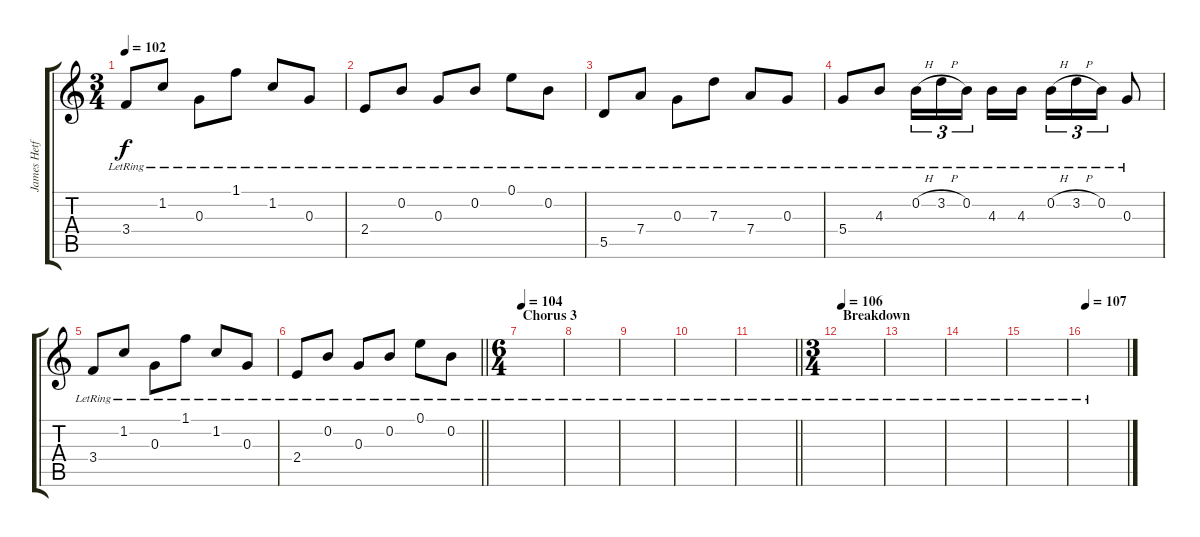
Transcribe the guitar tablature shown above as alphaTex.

\track ("James Hetfield (Clean)" "James Hetf") {instrument electricguitarclean}
\staff {score tabs}
\tuning (E4 B3 G3 D3 A2 E2) {hide}
\ts (3 4)
\tempo 102
\clef g2
\ks c
3.4{lr}.8{dy f} 1.2{lr}.8 0.3{lr}.8 1.1{lr}.8 1.2{lr}.8 0.3{lr}.8 |
2.4{lr}.8 0.2{lr}.8 0.3{lr}.8 0.2{lr}.8 0.1{lr}.8 0.2{lr}.8 |
5.5{lr}.8 7.4{lr}.8 0.3{lr}.8 7.3{lr}.8 7.4{lr}.8 0.3{lr}.8 |
5.4{lr}.8 4.3{lr}.8 0.2{h lr}.16{tu (3 2)} 3.2{h lr}.16{tu (3 2)} 0.2{lr}.16{tu (3 2) beam splitsecondary} 4.3{lr}.16 4.3{lr}.16 0.2{h lr}.16{tu (3 2)} 3.2{h lr}.16{tu (3 2)} 0.2{lr}.16{tu (3 2)} 0.3{lr}.8 |
3.4{lr}.8 1.2{lr}.8 0.3{lr}.8 1.1{lr}.8 1.2{lr}.8 0.3{lr}.8 |
\barLineRight lightlight
2.4{lr}.8 0.2{lr}.8 0.3{lr}.8 0.2{lr}.8 0.1{lr}.8 0.2{lr}.8 |
\ts (6 4)
\section ("" "Chorus 3")
\tempo 104
|
|
|
|
\barLineRight lightlight
|
\ts (3 4)
\section ("" "Breakdown")
\tempo 106
|
|
|
|
\tempo 107
